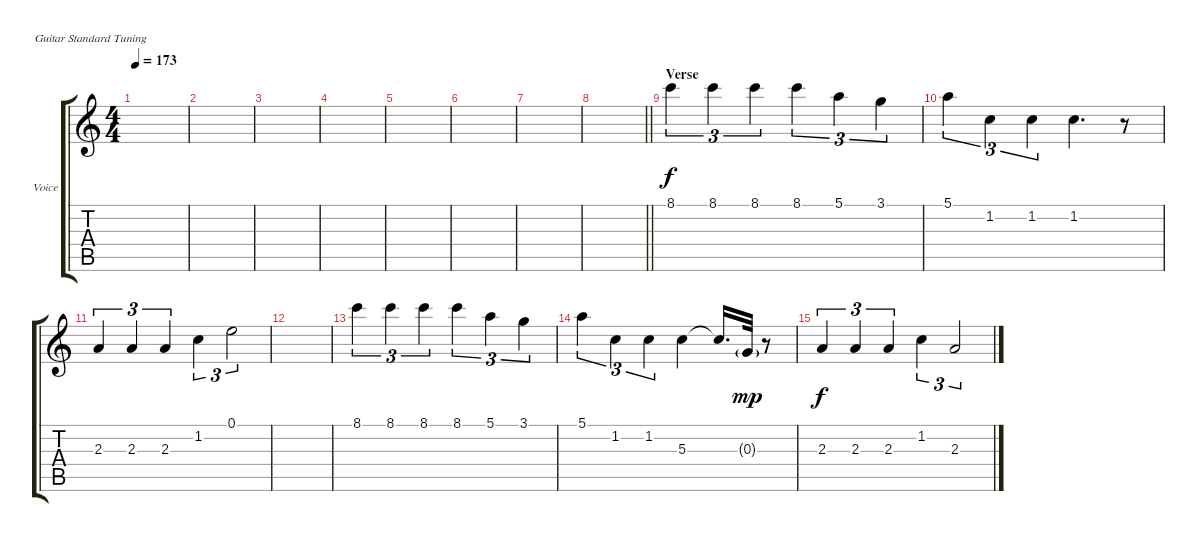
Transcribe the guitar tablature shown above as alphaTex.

\bracketExtendMode groupsimilarinstruments
\firstSystemTrackNameOrientation horizontal
\otherSystemsTrackNameOrientation horizontal
\track ("Voice" "Voice") {mute instrument acousticguitarsteel}
\staff {score tabs}
\tuning (E4 B3 G3 D3 A2 E2)
\ts (4 4)
\tempo 173
\clef g2
\scale
0.333333
\ks c
|
\scale
0.333333 |
\scale
0.333333 |
\scale
0.333333 |
\scale
0.333333 |
\scale
0.333333 |
\scale
0.333333 |
\scale
0.333333
\barLineRight lightlight
|
\section ("" "Verse")
\scale
0.333333 8.1.4{tu (3 2) dy f} 8.1.4{tu (3 2)} 8.1.4{tu (3 2)} 8.1.4{tu (3 2)} 5.1.4{tu (3 2)} 3.1.4{tu (3 2)} |
\scale
0.333333 5.1.4{tu (3 2)} 1.2.4{tu (3 2)} 1.2.4{tu (3 2)} 1.2.4{d} r.8 |
\scale
0.333333 2.3.4{tu (3 2)} 2.3.4{tu (3 2)} 2.3.4{tu (3 2)} 1.2.4{tu (3 2)} 0.1.2{tu (3 2)} |
\scale
0.333333 |
\scale
0.333333 8.1.4{tu (3 2)} 8.1.4{tu (3 2)} 8.1.4{tu (3 2)} 8.1.4{tu (3 2)} 5.1.4{tu (3 2)} 3.1.4{tu (3 2)} |
\scale
0.333333 5.1.4{tu (3 2)} 1.2.4{tu (3 2)} 1.2.4{tu (3 2)} 5.3.4 5.3{t}.16{d} 0.3{g}.32{dy mp} r.8 |
\scale
0.333333 2.3.4{tu (3 2) dy f} 2.3.4{tu (3 2)} 2.3.4{tu (3 2)} 1.2.4{tu (3 2)} 2.3.2{tu (3 2)} |
\scale
0.333333
